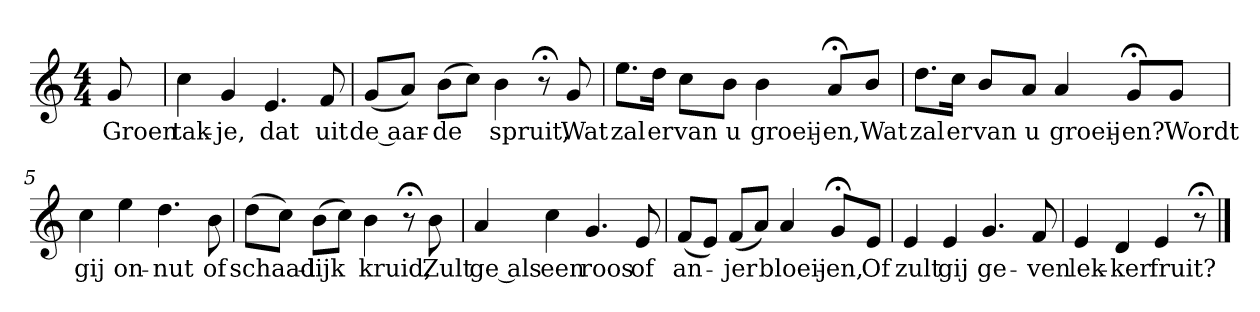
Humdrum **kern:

**kern	**text
*part1	*part1
*staff1	*staff1
*k[]	*
*C:	*
*M4/4	*
*MM120	*
=	=
8g	Groen
=1	=1
4cc	tak-
4g	-je,
4.e	dat
8f	uit
=2	=2
(8gL	de aar-
8aJ)	.
(8bL	-de
8ccJ)	.
4b	spruit,
8r;<	.
8g	Wat
=3	=3
8.eeL	zal
16ddJk	er
8ccL	van
8bJ	u
4b	groeij-
8a;<L	-en,
8bJ	Wat
=4	=4
8.ddL	zal
16ccJk	er
8bL	van
8aJ	u
4a	groeij-
8g;<L	-en?
8gJ	Wordt
=5	=5
4cc	gij
4ee	on-
4.dd	-nut
8b	of
=6	=6
(8ddL	schaad-
8ccJ)	.
(8bL	-lijk
8ccJ)	.
4b	kruid,
8r;<	.
8b	Zult
=7	=7
4a	ge als
4cc	een
4.g	roos
8e	of
=8	=8
(8fL	an-
8eJ)	.
(8fL	-jer
8aJ)	.
4a	bloeij-
8g;<L	-en,
8eJ	Of
=9	=9
4e	zult
4e	gij
4.g	ge-
8f	-ven
=10	=10
4e	lek-
4d	-ker
4e	fruit?
8r;<	.
==	==
*-	*-
